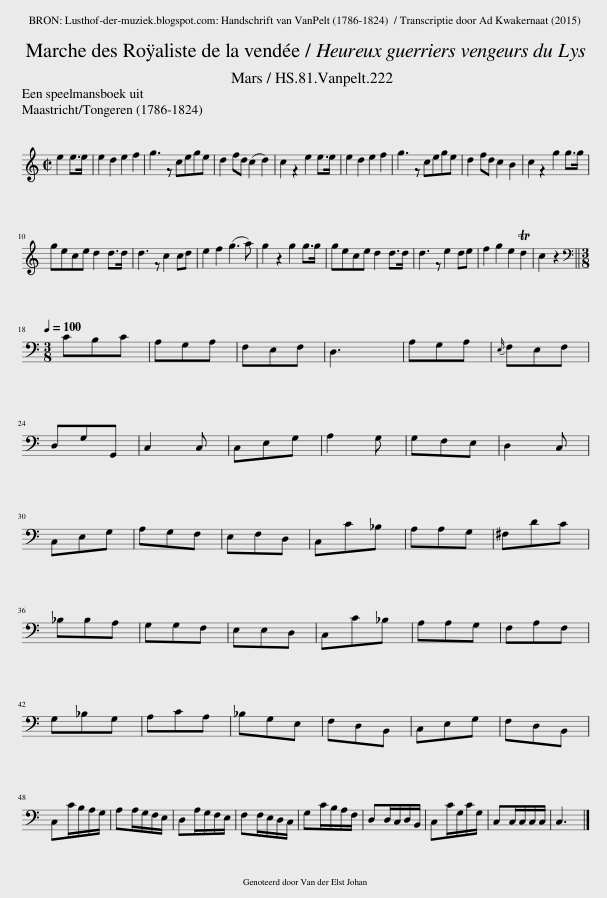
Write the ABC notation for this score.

X:1
L:1/8
Q:1/4=126
M:2/2
I:linebreak $
K:C
V:1 treble
V:1
 e2 e>e | e2 d2 e2 f2 | g3 z cege | d2 fd (c2 d2) | c2 z2 e2 e>e | %5
 e2 d2 e2 f2 | g3 z cege | d2 fd c2 B2 | c2 z2 g2 g>g |$ gece d2 d>d | %10
 d3 z c2 cd | e2 f2 (g3 a) | g2 z2 g2 g>g | gece d2 d>d | d3 z e2 de | %15
 f2 g2 e2 Td2 | c2 z2 ||$[M:3/8][K:bass][Q:1/4=100] CB,C | A,G,A, | F,E,F, | %20
 D,3 | A,G,A, |{E,} F,E,F, |$ D,G,G,, | C,2 C, | %25
 C,E,G, | A,2 G, | G,F,E, | D,2 C, |$ C,E,G, | %30
 A,G,F, | E,F,D, | C,C_B, | A,A,G, | ^F,DC |$ %35
 _B,B,A, | G,G,F, | E,E,D, | C,C_B, | A,A,G, | %40
 F,A,F, |$ G,_B,G, | A,CA, | _B,G,E, | F,D,B,, | %45
 C,E,G, | F,D,B,, |$ C,C/B,/A,/G,/ | A,A,/G,/F,/E,/ | D,A,/G,/F,/E,/ | %50
 F,F,/E,/D,/C,/ | G,C/B,/A,/F,/ | D,D,/C,/D,/B,,/ | C,C/G,/C/G,/ | C,C,/C,/C,/C,/ | %55
 C,3 |] %56
